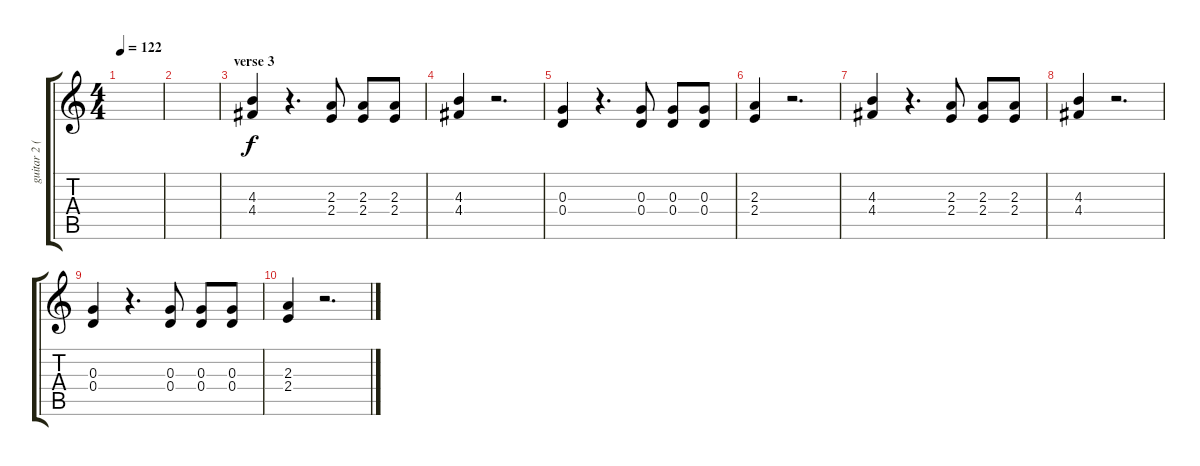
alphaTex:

\track ("guitar 2 (middle)" "guitar 2 (") {instrument distortionguitar}
\staff {score tabs}
\tuning (E4 B3 G3 D3 A2 E2) {hide}
\ts (4 4)
\tempo 122
\clef g2
\ks c
|
|
\section ("" "verse 3")
(4.3 4.4).4 r.4{d} (2.3 2.4).8 (2.3 2.4).8 (2.3 2.4).8 |
(4.3 4.4).4 r.2{d} |
(0.3 0.4).4 r.4{d} (0.3 0.4).8 (0.3 0.4).8 (0.3 0.4).8 |
(2.3 2.4).4 r.2{d} |
(4.3 4.4).4 r.4{d} (2.3 2.4).8 (2.3 2.4).8 (2.3 2.4).8 |
(4.3 4.4).4 r.2{d} |
(0.3 0.4).4 r.4{d} (0.3 0.4).8 (0.3 0.4).8 (0.3 0.4).8 |
(2.3 2.4).4 r.2{d}
